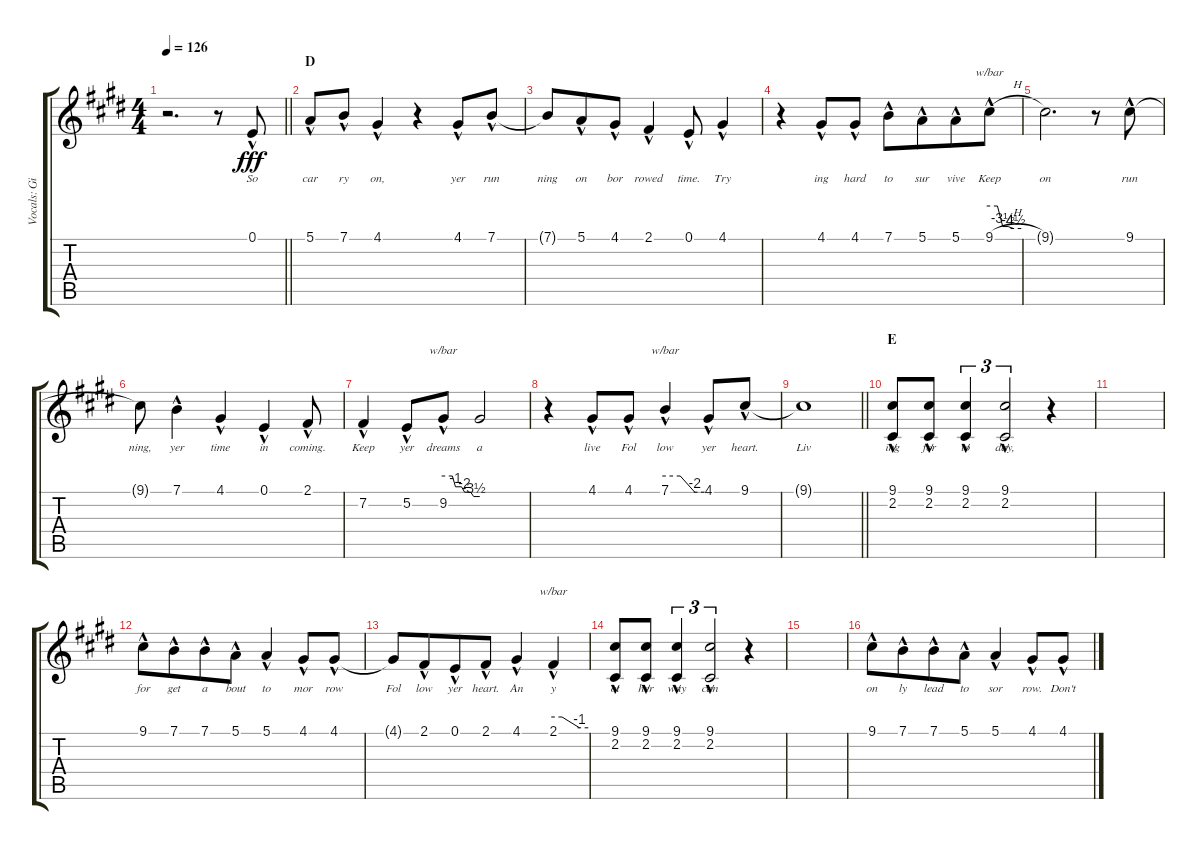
\track ("Vocals: Gil" "Vocals: Gi") {instrument lead2sawtooth}
\staff {score tabs}
\tuning (E4 B3 G3 D3 A2 E2) {hide}
\ts (4 4)
\tempo 126
\clef g2
\barLineRight lightlight
\ks e
r.2{d dy fff} r.8 0.1{hac}.8{lyrics (0 "So") lyrics (1 "") lyrics (2 "") lyrics (3 "") lyrics (4 "")} |
\section ("" "D")
5.1{hac}.8{lyrics (0 "car") lyrics (1 "") lyrics (2 "") lyrics (3 "") lyrics (4 "")} 7.1{hac}.8{lyrics (0 "ry") lyrics (1 "") lyrics (2 "") lyrics (3 "") lyrics (4 "")} 4.1{hac}.4{lyrics (0 "on,") lyrics (1 "") lyrics (2 "") lyrics (3 "") lyrics (4 "")} r.4 4.1{hac}.8{lyrics (0 "yer") lyrics (1 "") lyrics (2 "") lyrics (3 "") lyrics (4 "")} 7.1{hac}.8{lyrics (0 "run") lyrics (1 "") lyrics (2 "") lyrics (3 "") lyrics (4 "")} |
7.1{t}.8{lyrics (0 "ning") lyrics (1 "") lyrics (2 "") lyrics (3 "") lyrics (4 "")} 5.1{hac}.8{lyrics (0 "on") lyrics (1 "") lyrics (2 "") lyrics (3 "") lyrics (4 "") beam merge} 4.1{hac}.8{lyrics (0 "bor") lyrics (1 "") lyrics (2 "") lyrics (3 "") lyrics (4 "")} 2.1{hac}.4{lyrics (0 "rowed") lyrics (1 "") lyrics (2 "") lyrics (3 "") lyrics (4 "")} 0.1{hac}.8{lyrics (0 "time.") lyrics (1 "") lyrics (2 "") lyrics (3 "") lyrics (4 "")} 4.1{hac}.4{lyrics (0 "Try") lyrics (1 "") lyrics (2 "") lyrics (3 "") lyrics (4 "")} |
r.4 4.1{hac}.8{lyrics (0 "ing") lyrics (1 "") lyrics (2 "") lyrics (3 "") lyrics (4 "")} 4.1{hac}.8{lyrics (0 "hard") lyrics (1 "") lyrics (2 "") lyrics (3 "") lyrics (4 "")} 7.1{hac}.8{lyrics (0 "to") lyrics (1 "") lyrics (2 "") lyrics (3 "") lyrics (4 "")} 5.1{hac}.8{lyrics (0 "sur") lyrics (1 "") lyrics (2 "") lyrics (3 "") lyrics (4 "") beam merge} 5.1{hac}.8{lyrics (0 "vive") lyrics (1 "") lyrics (2 "") lyrics (3 "") lyrics (4 "")} 9.1{h hac}.8{tbe (custom default 0 0 15 0 25 -14 35 -14 45 -18 60 -18) lyrics (0 "Keep") lyrics (1 "") lyrics (2 "") lyrics (3 "") lyrics (4 "")} |
9.1{t}.2{d lyrics (0 "on") lyrics (1 "") lyrics (2 "") lyrics (3 "") lyrics (4 "")} r.8 9.1{hac}.8{lyrics (0 "run") lyrics (1 "") lyrics (2 "") lyrics (3 "") lyrics (4 "")} |
9.1{t}.8{lyrics (0 "ning,") lyrics (1 "") lyrics (2 "") lyrics (3 "") lyrics (4 "")} 7.1{hac}.4{lyrics (0 "yer") lyrics (1 "") lyrics (2 "") lyrics (3 "") lyrics (4 "")} 4.1{hac}.4{lyrics (0 "time") lyrics (1 "") lyrics (2 "") lyrics (3 "") lyrics (4 "")} 0.1{hac}.4{lyrics (0 "in") lyrics (1 "") lyrics (2 "") lyrics (3 "") lyrics (4 "")} 2.1{hac}.8{lyrics (0 "coming.") lyrics (1 "") lyrics (2 "") lyrics (3 "") lyrics (4 "")} |
7.2{hac}.4{lyrics (0 "Keep") lyrics (1 "") lyrics (2 "") lyrics (3 "") lyrics (4 "")} 5.2{hac}.8{lyrics (0 "yer") lyrics (1 "") lyrics (2 "") lyrics (3 "") lyrics (4 "")} 9.2{hac}.8{tbe (custom default 0 0 15 0 20 -4 30 -4 35 -8 45 -8 50 -14 60 -14) lyrics (0 "dreams") lyrics (1 "") lyrics (2 "") lyrics (3 "") lyrics (4 "")} 9.2{t}.2{lyrics (0 "a") lyrics (1 "") lyrics (2 "") lyrics (3 "") lyrics (4 "")} |
r.4 4.1{hac}.8{lyrics (0 "live") lyrics (1 "") lyrics (2 "") lyrics (3 "") lyrics (4 "")} 4.1{hac}.8{lyrics (0 "Fol") lyrics (1 "") lyrics (2 "") lyrics (3 "") lyrics (4 "")} 7.1{hac}.4{tbe (custom default 0 0 23 0 45 -8 60 -8) lyrics (0 "low") lyrics (1 "") lyrics (2 "") lyrics (3 "") lyrics (4 "") beam merge} 4.1{hac}.8{lyrics (0 "yer") lyrics (1 "") lyrics (2 "") lyrics (3 "") lyrics (4 "")} 9.1{hac}.8{lyrics (0 "heart.") lyrics (1 "") lyrics (2 "") lyrics (3 "") lyrics (4 "")} |
\barLineRight lightlight
9.1{t}.1{lyrics (0 "Liv") lyrics (1 "") lyrics (2 "") lyrics (3 "") lyrics (4 "")} |
\section ("" "E")
(9.1{hac} 2.2{hac}).8{lyrics (0 "ing") lyrics (1 "") lyrics (2 "") lyrics (3 "") lyrics (4 "")} (9.1{hac} 2.2{hac}).8{lyrics (0 "for") lyrics (1 "") lyrics (2 "") lyrics (3 "") lyrics (4 "") beam merge} (9.1{hac} 2.2{hac}).4{tu (3 2) lyrics (0 "to") lyrics (1 "") lyrics (2 "") lyrics (3 "") lyrics (4 "")} (9.1{hac} 2.2{hac}).2{tu (3 2) lyrics (0 "day,") lyrics (1 "") lyrics (2 "") lyrics (3 "") lyrics (4 "")} r.4 |
|
9.1{hac}.8{lyrics (0 "for") lyrics (1 "") lyrics (2 "") lyrics (3 "") lyrics (4 "")} 7.1{hac}.8{lyrics (0 "get") lyrics (1 "") lyrics (2 "") lyrics (3 "") lyrics (4 "") beam merge} 7.1{hac}.8{lyrics (0 "a") lyrics (1 "") lyrics (2 "") lyrics (3 "") lyrics (4 "")} 5.1{hac}.8{lyrics (0 "bout") lyrics (1 "") lyrics (2 "") lyrics (3 "") lyrics (4 "")} 5.1{hac}.4{lyrics (0 "to") lyrics (1 "") lyrics (2 "") lyrics (3 "") lyrics (4 "")} 4.1{hac}.8{lyrics (0 "mor") lyrics (1 "") lyrics (2 "") lyrics (3 "") lyrics (4 "")} 4.1{hac}.8{lyrics (0 "row") lyrics (1 "") lyrics (2 "") lyrics (3 "") lyrics (4 "")} |
4.1{t}.8{lyrics (0 "Fol") lyrics (1 "") lyrics (2 "") lyrics (3 "") lyrics (4 "")} 2.1{hac}.8{lyrics (0 "low") lyrics (1 "") lyrics (2 "") lyrics (3 "") lyrics (4 "") beam merge} 0.1{hac}.8{lyrics (0 "yer") lyrics (1 "") lyrics (2 "") lyrics (3 "") lyrics (4 "")} 2.1{hac}.8{lyrics (0 "heart.") lyrics (1 "") lyrics (2 "") lyrics (3 "") lyrics (4 "")} 4.1{hac}.4{lyrics (0 "An") lyrics (1 "") lyrics (2 "") lyrics (3 "") lyrics (4 "")} 2.1{hac}.4{tbe (custom default 0 0 15 0 45 -4 60 -4) lyrics (0 "y") lyrics (1 "") lyrics (2 "") lyrics (3 "") lyrics (4 "")} |
(9.1{hac} 2.2{hac}).8{lyrics (0 "ot") lyrics (1 "") lyrics (2 "") lyrics (3 "") lyrics (4 "")} (9.1{hac} 2.2{hac}).8{lyrics (0 "her") lyrics (1 "") lyrics (2 "") lyrics (3 "") lyrics (4 "") beam merge} (9.1{hac} 2.2{hac}).4{tu (3 2) lyrics (0 "way") lyrics (1 "") lyrics (2 "") lyrics (3 "") lyrics (4 "")} (9.1{hac} 2.2{hac}).2{tu (3 2) lyrics (0 "can") lyrics (1 "") lyrics (2 "") lyrics (3 "") lyrics (4 "")} r.4 |
|
9.1{hac}.8{lyrics (0 "on") lyrics (1 "") lyrics (2 "") lyrics (3 "") lyrics (4 "")} 7.1{hac}.8{lyrics (0 "ly") lyrics (1 "") lyrics (2 "") lyrics (3 "") lyrics (4 "") beam merge} 7.1{hac}.8{lyrics (0 "lead") lyrics (1 "") lyrics (2 "") lyrics (3 "") lyrics (4 "")} 5.1{hac}.8{lyrics (0 "to") lyrics (1 "") lyrics (2 "") lyrics (3 "") lyrics (4 "")} 5.1{hac}.4{lyrics (0 "sor") lyrics (1 "") lyrics (2 "") lyrics (3 "") lyrics (4 "")} 4.1{hac}.8{lyrics (0 "row.") lyrics (1 "") lyrics (2 "") lyrics (3 "") lyrics (4 "")} 4.1{hac}.8{lyrics (0 "Don't") lyrics (1 "") lyrics (2 "") lyrics (3 "") lyrics (4 "")}
